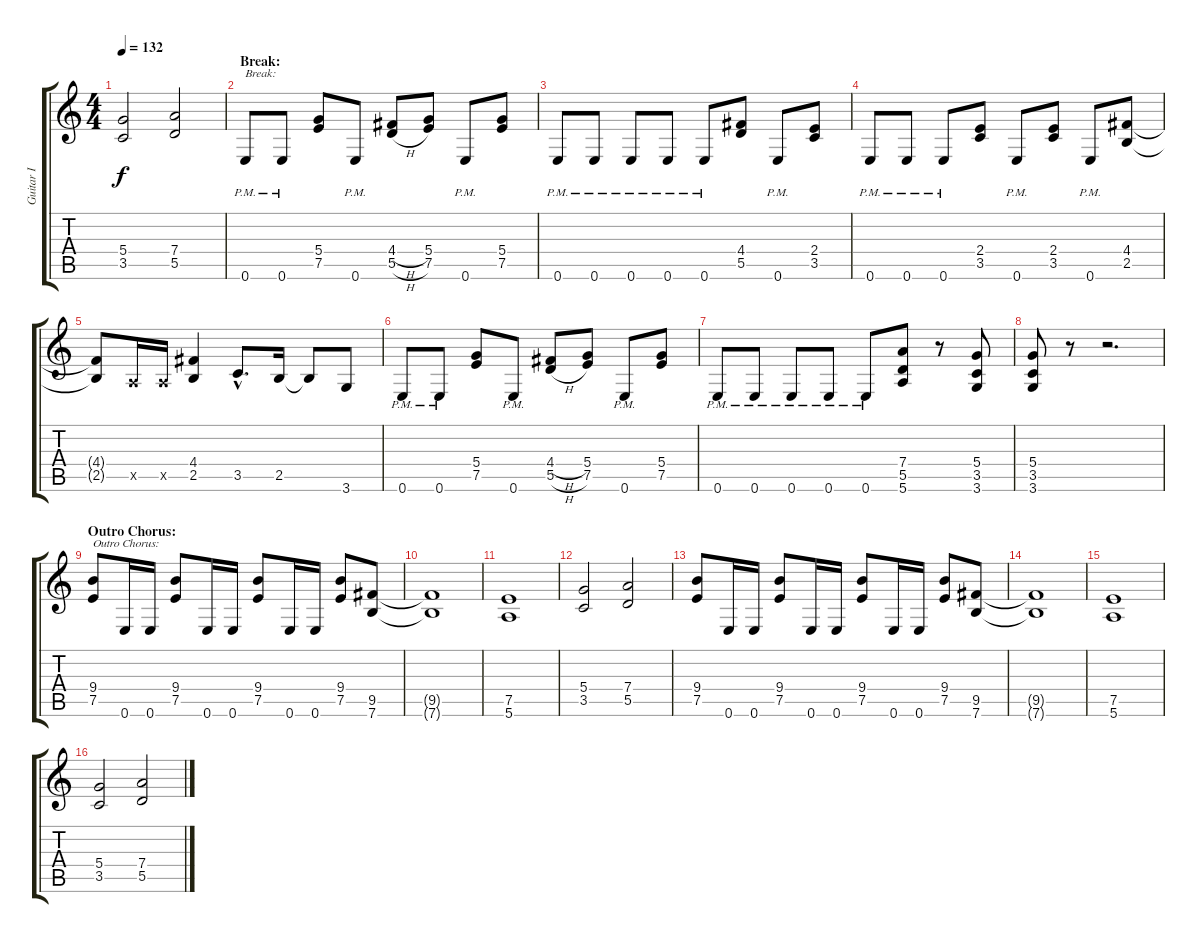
\track ("Guitar I" "Guitar I") {instrument distortionguitar}
\staff {score tabs}
\tuning (E4 B3 G3 D3 A2 E2) {hide}
\ts (4 4)
\tempo 132
\clef g2
\ks c
(5.4 3.5).2{dy f} (7.4 5.5).2 |
\section ("" "Break:")
0.6{pm}.8{txt "Break:"} 0.6{pm}.8 (5.4 7.5).8 0.6{pm}.8 (4.4{h} 5.5{h}).8 (5.4 7.5).8 0.6{pm}.8 (5.4 7.5).8 |
0.6{pm}.8 0.6{pm}.8 0.6{pm}.8 0.6{pm}.8 0.6{pm}.8 (4.4 5.5).8 0.6{pm}.8 (2.4 3.5).8 |
0.6{pm}.8 0.6{pm}.8 0.6{pm}.8 (2.4 3.5).8 0.6{pm}.8 (2.4 3.5).8 0.6{pm}.8 (4.4 2.5).8 |
(4.4{t} 2.5{t}).8 0.5{x}.16 0.5{x}.16 (4.4 2.5).4 3.5{hac}.8{d} 2.5.16 2.5{t}.8 3.6.8 |
0.6{pm}.8 0.6{pm}.8 (5.4 7.5).8 0.6{pm}.8 (4.4{h} 5.5{h}).8 (5.4 7.5).8 0.6{pm}.8 (5.4 7.5).8 |
0.6{pm}.8 0.6{pm}.8 0.6{pm}.8 0.6{pm}.8 0.6{pm}.8 (7.4 5.5 5.6).8 r.8 (5.4 3.5 3.6).8 |
(5.4 3.5 3.6).8 r.8 r.2{d} |
\section ("" "Outro Chorus:")
(9.4 7.5).8{txt "Outro Chorus:"} 0.6.16 0.6.16 (9.4 7.5).8 0.6.16 0.6.16 (9.4 7.5).8 0.6.16 0.6.16 (9.4 7.5).8 (9.5 7.6).8 |
(9.5{t} 7.6{t}).1 |
(7.5 5.6).1 |
(5.4 3.5).2 (7.4 5.5).2 |
(9.4 7.5).8 0.6.16 0.6.16 (9.4 7.5).8 0.6.16 0.6.16 (9.4 7.5).8 0.6.16 0.6.16 (9.4 7.5).8 (9.5 7.6).8 |
(9.5{t} 7.6{t}).1 |
(7.5 5.6).1 |
(5.4 3.5).2 (7.4 5.5).2
